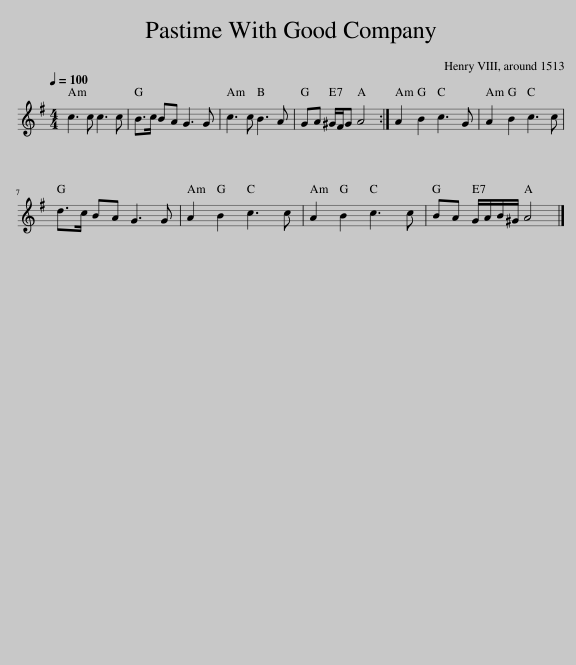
X:1
L:1/8
Q:1/4=100
M:4/4
I:linebreak $
K:G
V:1 treble
V:1
 c3 c c3 c | B>c BA G3 G | c3 c B3 A | GA ^G/F/G A4 :| A2 B2 c3 G | %5
 A2 B2 c3 c |$ d>c BA G3 G | A2 B2 c3 c | A2 B2 c3 c | BA G/A/B/^G/ A4 |] %10
